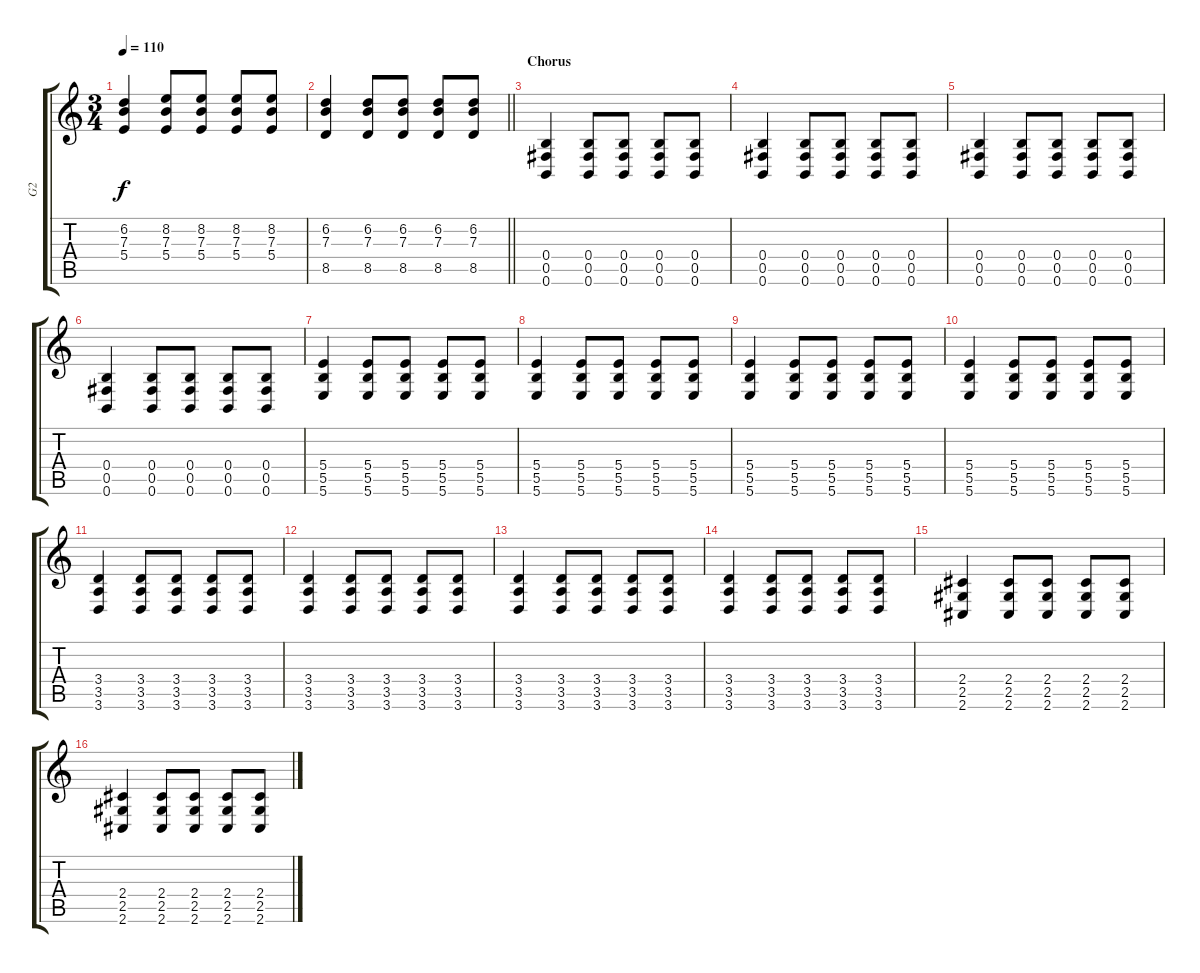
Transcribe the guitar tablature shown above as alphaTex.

\track ("G2" "G2") {instrument distortionguitar}
\staff {score tabs}
\tuning (Db4 Ab3 E3 B2 Gb2 B1) {hide}
\ts (3 4)
\tempo 110
\clef g2
\ks c
(6.2 7.3 5.4).4{dy f} (8.2 7.3 5.4).8 (8.2 7.3 5.4).8 (8.2 7.3 5.4).8 (8.2 7.3 5.4).8 |
\barLineRight lightlight
(6.2 7.3 8.5).4 (6.2 7.3 8.5).8 (6.2 7.3 8.5).8 (6.2 7.3 8.5).8 (6.2 7.3 8.5).8 |
\section ("" "Chorus")
(0.4 0.5 0.6).4 (0.4 0.5 0.6).8 (0.4 0.5 0.6).8 (0.4 0.5 0.6).8 (0.4 0.5 0.6).8 |
(0.4 0.5 0.6).4 (0.4 0.5 0.6).8 (0.4 0.5 0.6).8 (0.4 0.5 0.6).8 (0.4 0.5 0.6).8 |
(0.4 0.5 0.6).4 (0.4 0.5 0.6).8 (0.4 0.5 0.6).8 (0.4 0.5 0.6).8 (0.4 0.5 0.6).8 |
(0.4 0.5 0.6).4 (0.4 0.5 0.6).8 (0.4 0.5 0.6).8 (0.4 0.5 0.6).8 (0.4 0.5 0.6).8 |
(5.4 5.5 5.6).4 (5.4 5.5 5.6).8 (5.4 5.5 5.6).8 (5.4 5.5 5.6).8 (5.4 5.5 5.6).8 |
(5.4 5.5 5.6).4 (5.4 5.5 5.6).8 (5.4 5.5 5.6).8 (5.4 5.5 5.6).8 (5.4 5.5 5.6).8 |
(5.4 5.5 5.6).4 (5.4 5.5 5.6).8 (5.4 5.5 5.6).8 (5.4 5.5 5.6).8 (5.4 5.5 5.6).8 |
(5.4 5.5 5.6).4 (5.4 5.5 5.6).8 (5.4 5.5 5.6).8 (5.4 5.5 5.6).8 (5.4 5.5 5.6).8 |
(3.4 3.5 3.6).4 (3.4 3.5 3.6).8 (3.4 3.5 3.6).8 (3.4 3.5 3.6).8 (3.4 3.5 3.6).8 |
(3.4 3.5 3.6).4 (3.4 3.5 3.6).8 (3.4 3.5 3.6).8 (3.4 3.5 3.6).8 (3.4 3.5 3.6).8 |
(3.4 3.5 3.6).4 (3.4 3.5 3.6).8 (3.4 3.5 3.6).8 (3.4 3.5 3.6).8 (3.4 3.5 3.6).8 |
(3.4 3.5 3.6).4 (3.4 3.5 3.6).8 (3.4 3.5 3.6).8 (3.4 3.5 3.6).8 (3.4 3.5 3.6).8 |
(2.4 2.5 2.6).4 (2.4 2.5 2.6).8 (2.4 2.5 2.6).8 (2.4 2.5 2.6).8 (2.4 2.5 2.6).8 |
(2.4 2.5 2.6).4 (2.4 2.5 2.6).8 (2.4 2.5 2.6).8 (2.4 2.5 2.6).8 (2.4 2.5 2.6).8
